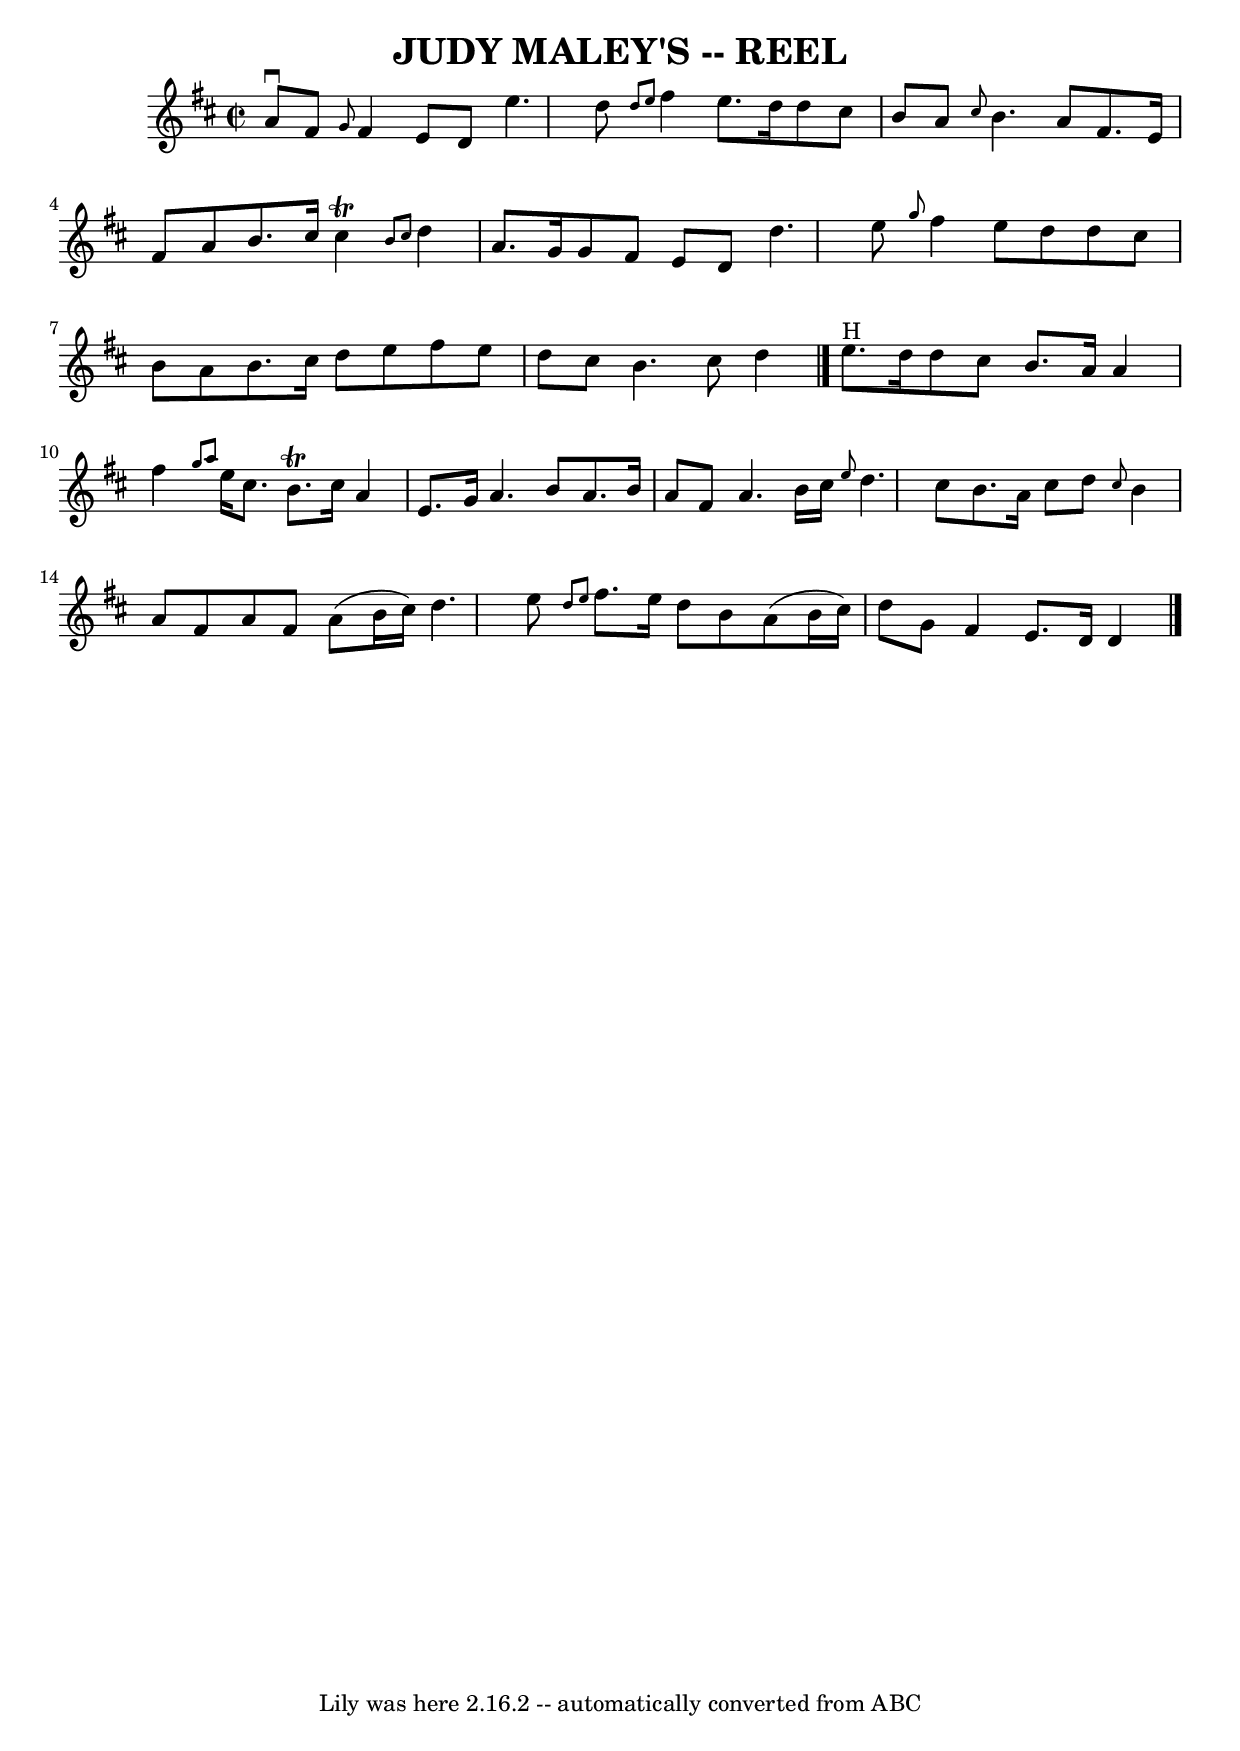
\version "2.7.40"
\include "Mammoth.ily"
\header {
	book = "Ryan's Mammoth Collection of Fiddle Tunes"
	crossRefNumber = "1"
	footnotes = ""
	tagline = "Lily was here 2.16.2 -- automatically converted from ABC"
	title = "JUDY MALEY'S -- REEL"
}
voicedefault =  {
\set Score.defaultBarType = "empty"

\override Staff.TimeSignature #'style = #'C
 \time 2/2 \key d \major a'8^\downbow fis'8    |
     \grace {    
g'8  } fis'4 e'8 d'8 e''4. d''8    |
 \grace { d''8    
e''8  } fis''4 e''8. d''16 d''8 cis''8 b'8 a'8    |
 
\grace { cis''8  } b'4. a'8 fis'8. e'16 fis'8 a'8    
|
 b'8. cis''16 cis''4^\trill \grace { b'8 cis''8  }   
d''4 a'8. g'16    |
 g'8 fis'8 e'8 d'8 d''4.    
e''8    |
 \grace { g''8  } fis''4 e''8 d''8 d''8 cis''8 
 b'8 a'8    |
 b'8. cis''16 d''8 e''8 fis''8 e''8   
 d''8 cis''8    |
 b'4. cis''8 d''4      \bar "|." e''8. 
^"H" d''16    |
 d''8 cis''8 b'8. a'16 a'4 fis''4    
|
 \grace { g''8 a''8  } e''16 cis''8. b'8.^\trill   
cis''16 a'4 e'8. g'16    |
 a'4. b'8 a'8. b'16 a'8 
 fis'8    |
 a'4. b'16 cis''16  \grace { e''8  } d''4.    
cis''8    |
 b'8. a'16 cis''8 d''8  \grace { cis''8  }   
b'4 a'8 fis'8    |
 a'8 fis'8 a'8 (b'16 cis''16) 
 d''4. e''8    |
 \grace { d''8 e''8  } fis''8. e''16    
d''8 b'8 a'8 (b'16 cis''16) d''8 g'8    |
 fis'4    
e'8. d'16 d'4    \bar "|."   
}

\score{
    <<

	\context Staff="default"
	{
	    \voicedefault 
	}

    >>
	\layout {
	}
	\midi {}
}
